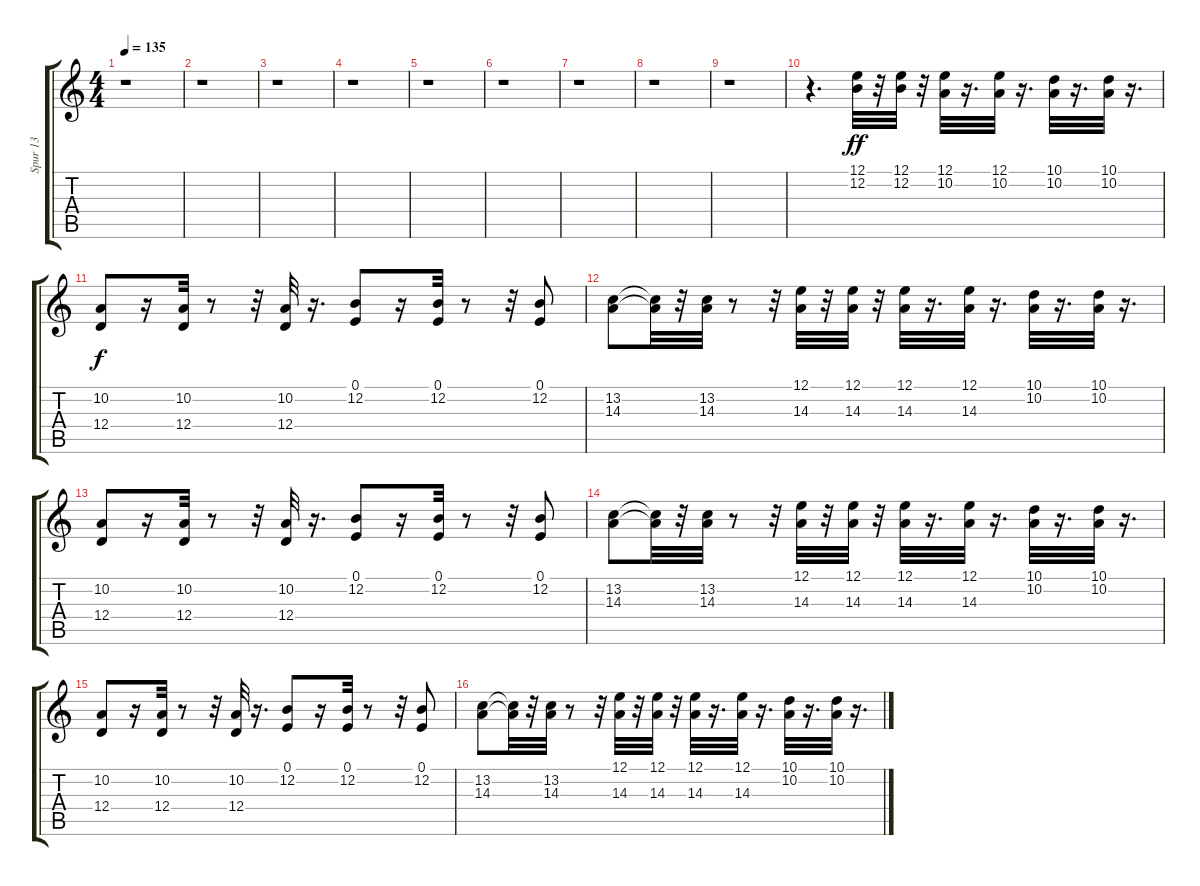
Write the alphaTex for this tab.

\track ("Spur 13" "Spur 13") {instrument lead8bassandlead}
\staff {score tabs}
\tuning (E4 B3 G3 D3 A2 E2) {hide}
\ts (4 4)
\tempo 135
\clef g2
\ks c
r.1{dy f} |
r.1 |
r.1 |
r.1 |
r.1 |
r.1 |
r.1 |
r.1 |
r.1 |
r.4{d} (12.1 12.2).32{dy ff} r.32 (12.1 12.2).32 r.32 (12.1 10.2).32 r.16{d} (12.1 10.2).32 r.16{d} (10.1 10.2).32 r.16{d} (10.1 10.2).32 r.16{d} |
(10.2 12.4).8{dy f} r.16 (10.2 12.4).32 r.8 r.32 (10.2 12.4).32 r.16{d} (0.1 12.2).8 r.16 (0.1 12.2).32 r.8 r.32 (0.1 12.2).8 |
(13.2 14.3).8 (13.2{t} 14.3{t}).32 r.32 (13.2 14.3).32 r.8 r.32 (12.1 14.3).32 r.32 (12.1 14.3).32 r.32 (12.1 14.3).32 r.16{d} (12.1 14.3).32 r.16{d} (10.1 10.2).32 r.16{d} (10.1 10.2).32 r.16{d} |
(10.2 12.4).8 r.16 (10.2 12.4).32 r.8 r.32 (10.2 12.4).32 r.16{d} (0.1 12.2).8 r.16 (0.1 12.2).32 r.8 r.32 (0.1 12.2).8 |
(13.2 14.3).8 (13.2{t} 14.3{t}).32 r.32 (13.2 14.3).32 r.8 r.32 (12.1 14.3).32 r.32 (12.1 14.3).32 r.32 (12.1 14.3).32 r.16{d} (12.1 14.3).32 r.16{d} (10.1 10.2).32 r.16{d} (10.1 10.2).32 r.16{d} |
(10.2 12.4).8 r.16 (10.2 12.4).32 r.8 r.32 (10.2 12.4).32 r.16{d} (0.1 12.2).8 r.16 (0.1 12.2).32 r.8 r.32 (0.1 12.2).8 |
(13.2 14.3).8 (13.2{t} 14.3{t}).32 r.32 (13.2 14.3).32 r.8 r.32 (12.1 14.3).32 r.32 (12.1 14.3).32 r.32 (12.1 14.3).32 r.16{d} (12.1 14.3).32 r.16{d} (10.1 10.2).32 r.16{d} (10.1 10.2).32 r.16{d}
